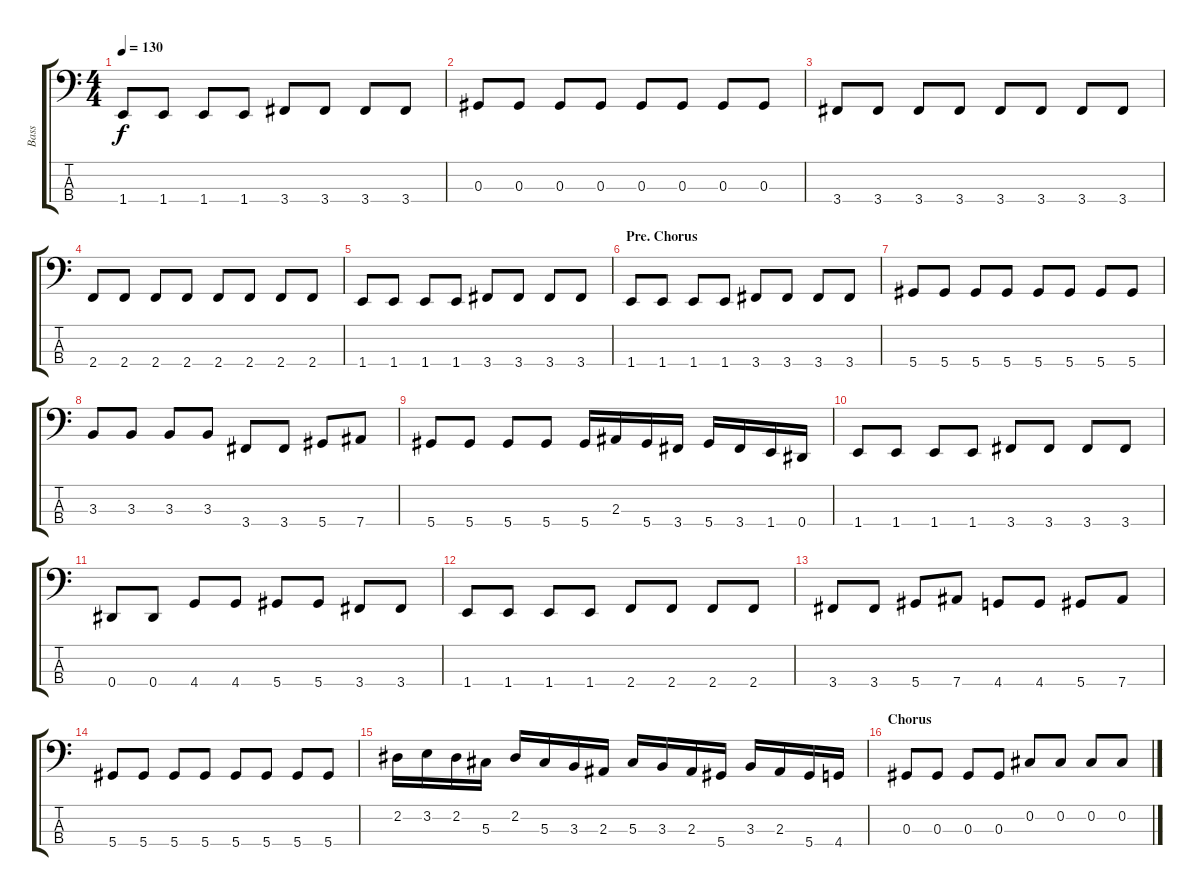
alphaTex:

\track ("Bass" "Bass") {instrument electricbassfinger}
\staff {score tabs}
\tuning (Gb2 Db2 Ab1 Eb1) {hide}
\ts (4 4)
\tempo 130
\clef f4
\ks c
1.4.8{dy f} 1.4.8 1.4.8 1.4.8 3.4.8 3.4.8 3.4.8 3.4.8 |
0.3.8 0.3.8 0.3.8 0.3.8 0.3.8 0.3.8 0.3.8 0.3.8 |
3.4.8 3.4.8 3.4.8 3.4.8 3.4.8 3.4.8 3.4.8 3.4.8 |
2.4.8 2.4.8 2.4.8 2.4.8 2.4.8 2.4.8 2.4.8 2.4.8 |
1.4.8 1.4.8 1.4.8 1.4.8 3.4.8 3.4.8 3.4.8 3.4.8 |
\section ("" "Pre. Chorus")
1.4.8 1.4.8 1.4.8 1.4.8 3.4.8 3.4.8 3.4.8 3.4.8 |
5.4.8 5.4.8 5.4.8 5.4.8 5.4.8 5.4.8 5.4.8 5.4.8 |
3.3.8 3.3.8 3.3.8 3.3.8 3.4.8 3.4.8 5.4.8 7.4.8 |
5.4.8 5.4.8 5.4.8 5.4.8 5.4.16 2.3.16 5.4.16 3.4.16 5.4.16 3.4.16 1.4.16 0.4.16 |
1.4.8 1.4.8 1.4.8 1.4.8 3.4.8 3.4.8 3.4.8 3.4.8 |
0.4.8 0.4.8 4.4.8 4.4.8 5.4.8 5.4.8 3.4.8 3.4.8 |
1.4.8 1.4.8 1.4.8 1.4.8 2.4.8 2.4.8 2.4.8 2.4.8 |
3.4.8 3.4.8 5.4.8 7.4.8 4.4.8 4.4.8 5.4.8 7.4.8 |
5.4.8 5.4.8 5.4.8 5.4.8 5.4.8 5.4.8 5.4.8 5.4.8 |
2.2.16 3.2.16 2.2.16 5.3.16 2.2.16 5.3.16 3.3.16 2.3.16 5.3.16 3.3.16 2.3.16 5.4.16 3.3.16 2.3.16 5.4.16 4.4.16 |
\section ("" "Chorus")
0.3.8 0.3.8 0.3.8 0.3.8 0.2.8 0.2.8 0.2.8 0.2.8
